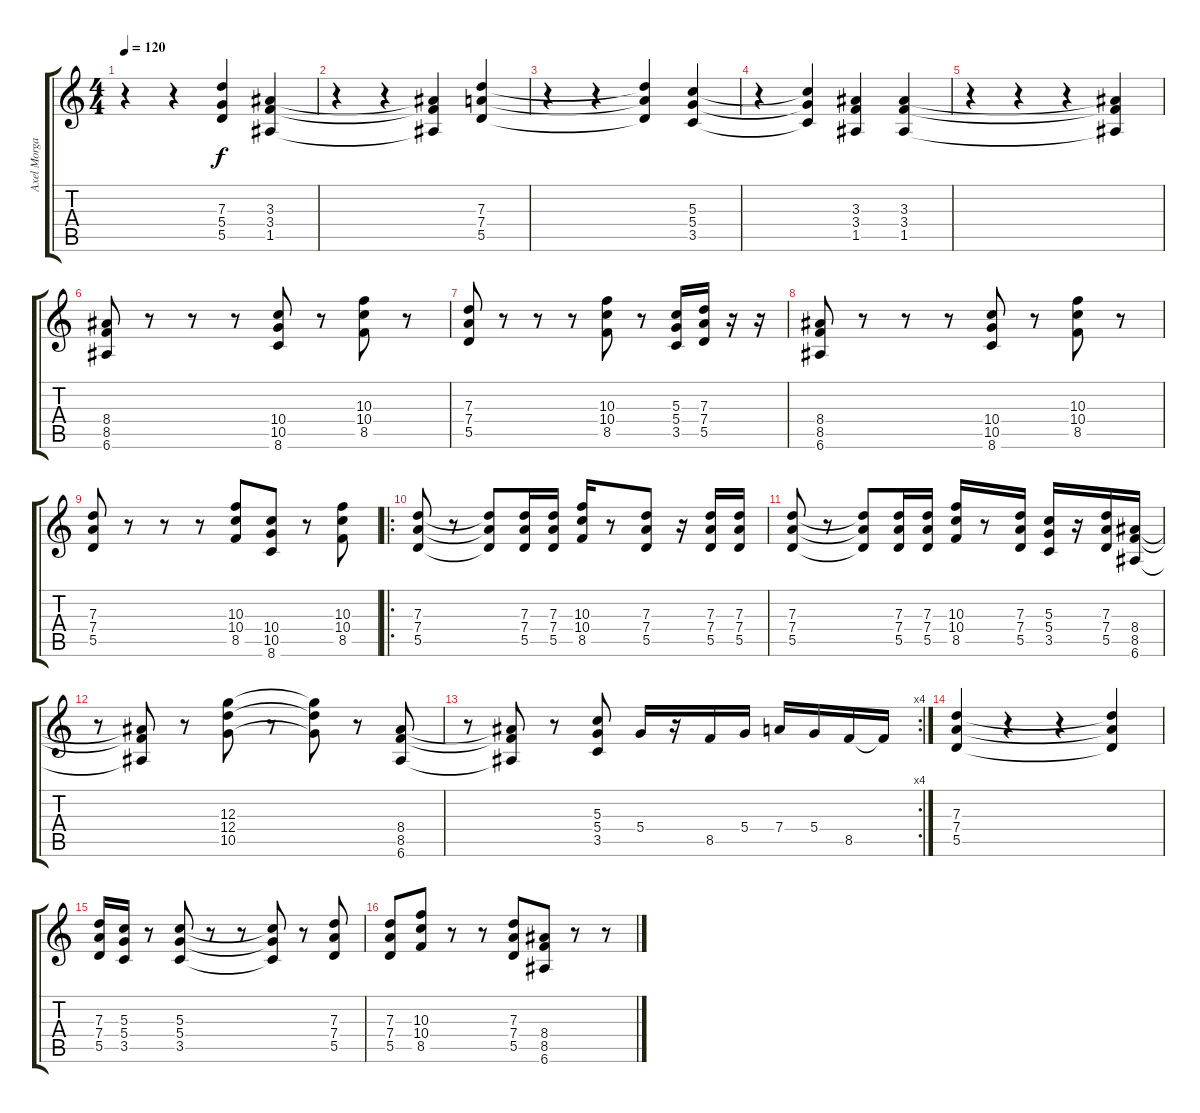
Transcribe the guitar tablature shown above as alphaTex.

\track ("Axel Morgan" "Axel Morga") {instrument distortionguitar}
\staff {score tabs}
\tuning (E4 B3 G3 D3 A2 E2) {hide}
\ts (4 4)
\tempo 120
\clef g2
\ks c
r.4{dy f} r.4 (7.3{t} 5.4{t} 5.5{t}).4 (3.3 3.4 1.5).4 |
r.4 r.4 (3.3{t} 3.4{t} 1.5{t}).4 (7.3 7.4 5.5).4 |
r.4 r.4 (7.3{t} 7.4{t} 5.5{t}).4 (5.3 5.4 3.5).4 |
r.4 (5.3{t} 5.4{t} 3.5{t}).4 (3.3 3.4 1.5).4 (3.3 3.4 1.5).4 |
r.4 r.4 r.4 (3.3{t} 3.4{t} 1.5{t}).4 |
(8.4 8.5 6.6).8 r.8 r.8 r.8 (10.4 10.5 8.6).8 r.8 (10.3 10.4 8.5).8 r.8 |
(7.3 7.4 5.5).8 r.8 r.8 r.8 (10.3 10.4 8.5).8 r.8 (5.3 5.4 3.5).16 (7.3 7.4 5.5).16 r.16 r.16 |
(8.4 8.5 6.6).8 r.8 r.8 r.8 (10.4 10.5 8.6).8 r.8 (10.3 10.4 8.5).8 r.8 |
(7.3 7.4 5.5).8 r.8 r.8 r.8 (10.3 10.4 8.5).8 (10.4 10.5 8.6).8 r.8 (10.3 10.4 8.5).8 |
\ro
(7.3 7.4 5.5).8 r.8 (7.3{t} 7.4{t} 5.5{t}).8 (7.3 7.4 5.5).16 (7.3 7.4 5.5).16 (10.3 10.4 8.5).16 r.8 (7.3 7.4 5.5).8 r.16 (7.3 7.4 5.5).16 (7.3 7.4 5.5).16 |
(7.3 7.4 5.5).8 r.8 (7.3{t} 7.4{t} 5.5{t}).8 (7.3 7.4 5.5).16 (7.3 7.4 5.5).16 (10.3 10.4 8.5).16 r.8 (7.3 7.4 5.5).16 (5.3 5.4 3.5).16 r.16 (7.3 7.4 5.5).16 (8.4 8.5 6.6).16 |
r.8 (8.4{t} 8.5{t} 6.6{t}).8 r.8 (12.3 12.4 10.5).8 r.8 (12.3{t} 12.4{t} 10.5{t}).8 r.8 (8.4 8.5 6.6).8 |
\rc 4
r.8 (8.4{t} 8.5{t} 6.6{t}).8 r.8 (5.3 5.4 3.5).8 5.4.16 r.16 8.5.16 5.4.16 7.4.16 5.4.16 8.5.16 8.5{t}.16 |
(7.3 7.4 5.5).4 r.4 r.4 (7.3{t} 7.4{t} 5.5{t}).4 |
(7.3 7.4 5.5).16 (5.3 5.4 3.5).16 r.8 (5.3 5.4 3.5).8 r.8 r.8 (5.3{t} 5.4{t} 3.5{t}).8 r.8 (7.3 7.4 5.5).8 |
(7.3 7.4 5.5).8 (10.3 10.4 8.5).8 r.8 r.8 (7.3 7.4 5.5).8 (8.4 8.5 6.6).8 r.8 r.8
